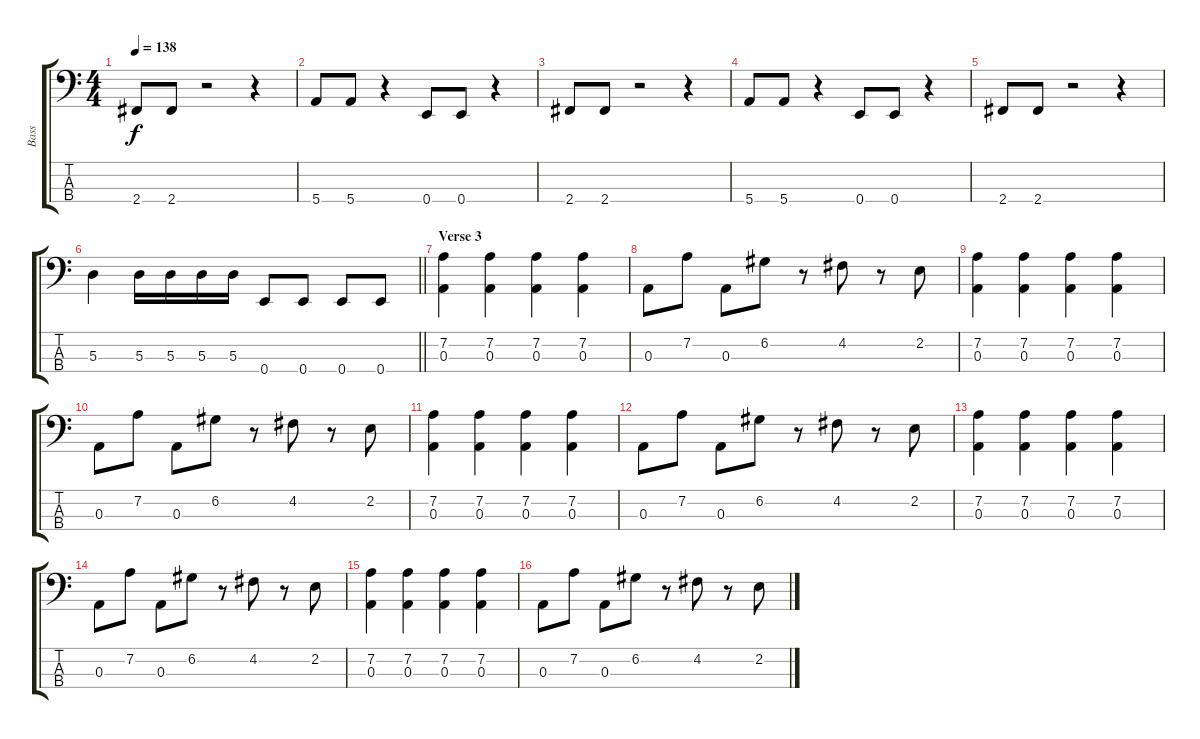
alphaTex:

\track ("Bass" "Bass") {instrument electricbassfinger}
\staff {score tabs}
\tuning (G2 D2 A1 E1) {hide}
\ts (4 4)
\tempo 138
\clef f4
\ks c
2.4.8{dy f} 2.4.8 r.2 r.4 |
5.4.8 5.4.8 r.4 0.4.8 0.4.8 r.4 |
2.4.8 2.4.8 r.2 r.4 |
5.4.8 5.4.8 r.4 0.4.8 0.4.8 r.4 |
2.4.8 2.4.8 r.2 r.4 |
\barLineRight lightlight
5.3.4 5.3.16 5.3.16 5.3.16 5.3.16 0.4.8 0.4.8 0.4.8 0.4.8 |
\section ("" "Verse 3")
(7.2 0.3).4 (7.2 0.3).4 (7.2 0.3).4 (7.2 0.3).4 |
0.3.8 7.2.8 0.3.8 6.2.8 r.8 4.2.8 r.8 2.2.8 |
(7.2 0.3).4 (7.2 0.3).4 (7.2 0.3).4 (7.2 0.3).4 |
0.3.8 7.2.8 0.3.8 6.2.8 r.8 4.2.8 r.8 2.2.8 |
(7.2 0.3).4 (7.2 0.3).4 (7.2 0.3).4 (7.2 0.3).4 |
0.3.8 7.2.8 0.3.8 6.2.8 r.8 4.2.8 r.8 2.2.8 |
(7.2 0.3).4 (7.2 0.3).4 (7.2 0.3).4 (7.2 0.3).4 |
0.3.8 7.2.8 0.3.8 6.2.8 r.8 4.2.8 r.8 2.2.8 |
(7.2 0.3).4 (7.2 0.3).4 (7.2 0.3).4 (7.2 0.3).4 |
0.3.8 7.2.8 0.3.8 6.2.8 r.8 4.2.8 r.8 2.2.8
